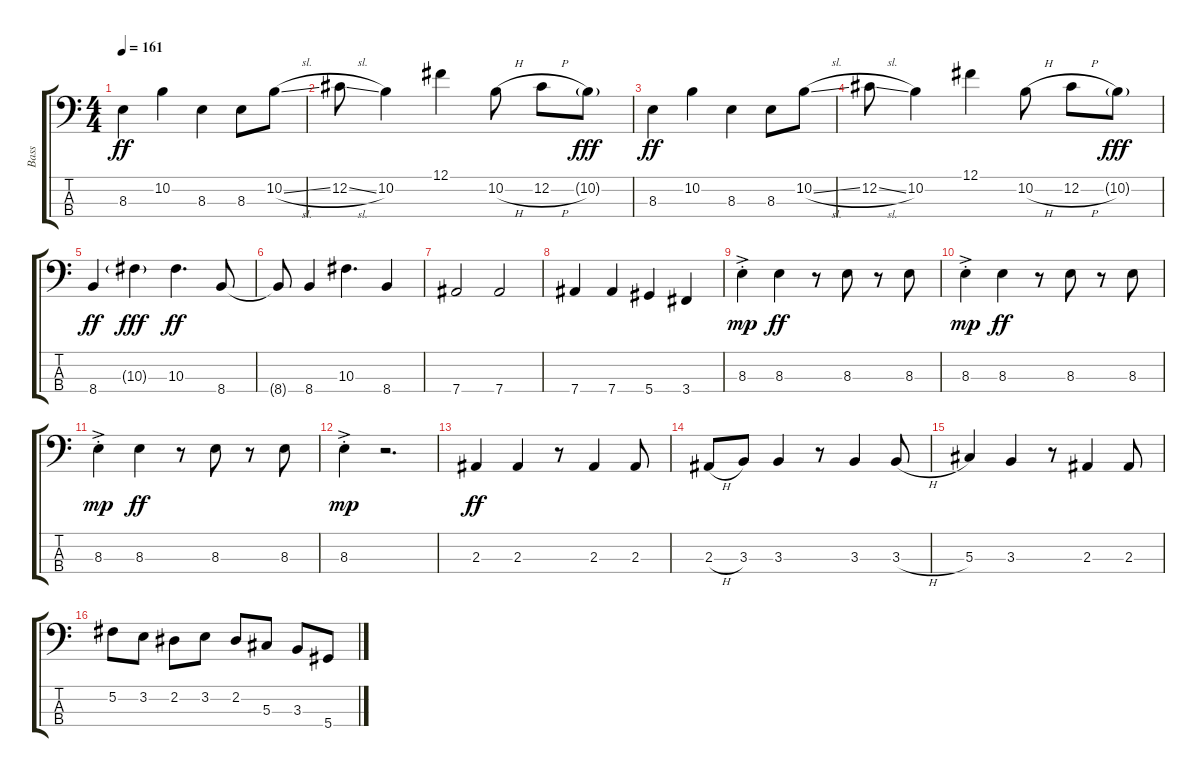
\track ("Bass" "Bass") {instrument electricbassfinger}
\staff {score tabs}
\tuning (Gb2 Db2 Ab1 Eb1) {hide}
\ts (4 4)
\tempo 161
\clef f4
\ks c
8.3.4{dy ff} 10.2.4 8.3.4 8.3.8 10.2{sl}.8 |
12.2{sl}.8 10.2.4 12.1.4 10.2{h}.8 12.2{h}.8 10.2{g}.8{dy fff} |
8.3.4{dy ff} 10.2.4 8.3.4 8.3.8 10.2{sl}.8 |
12.2{sl}.8 10.2.4 12.1.4 10.2{h}.8 12.2{h}.8 10.2{g}.8{dy fff} |
8.4.4{dy ff} 10.3{g}.4{dy fff} 10.3.4{d dy ff} 8.4.8 |
8.4{t}.8 8.4.4 10.3.4{d} 8.4.4 |
7.4.2 7.4.2 |
7.4.4 7.4.4 5.4.4 3.4.4 |
8.3{ac st}.4{dy mp} 8.3.4{dy ff} r.8 8.3.8 r.8 8.3.8 |
8.3{ac st}.4{dy mp} 8.3.4{dy ff} r.8 8.3.8 r.8 8.3.8 |
8.3{ac st}.4{dy mp} 8.3.4{dy ff} r.8 8.3.8 r.8 8.3.8 |
8.3{ac st}.4{dy mp} r.2{d} |
2.3.4{dy ff} 2.3.4 r.8 2.3.4 2.3.8 |
2.3{h}.8 3.3.8 3.3.4 r.8 3.3.4 3.3{h}.8 |
5.3.4 3.3.4 r.8 2.3.4 2.3.8 |
5.2.8 3.2.8 2.2.8 3.2.8 2.2.8 5.3.8 3.3.8 5.4.8
